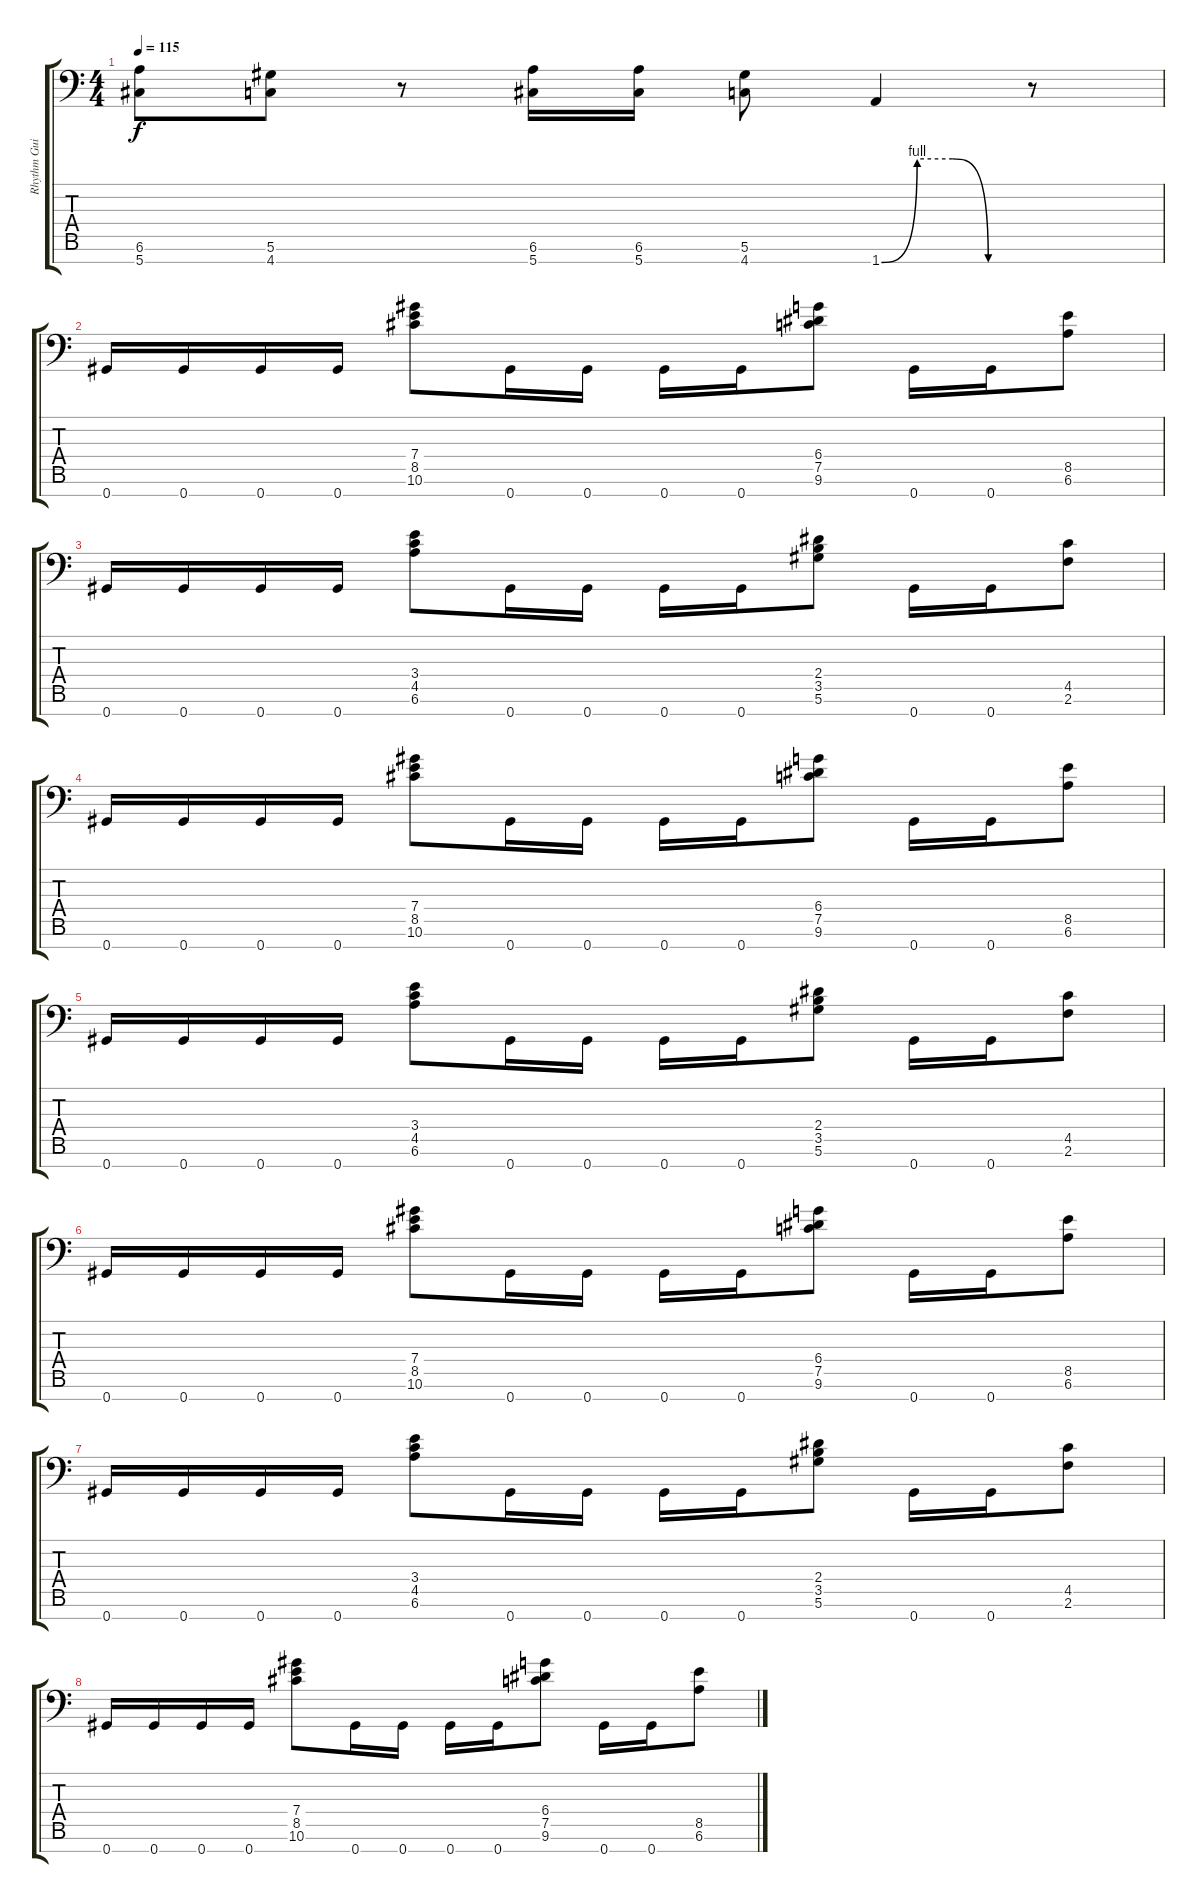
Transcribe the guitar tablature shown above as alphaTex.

\track ("Rhythm Guitar" "Rhythm Gui") {instrument distortionguitar}
\staff {score tabs}
\tuning (Eb4 Bb3 F3 Db3 Ab2 Eb2 Ab1) {hide}
\ts (4 4)
\tempo 115
\clef f4
\ks c
(6.6 5.7).8{dy f} (5.6 4.7).8 r.8 (6.6 5.7).16 (6.6 5.7).16 (5.6 4.7).8 1.7{be (custom 0 0 15 4 30 4 45 0 60 0)}.4 r.8 |
0.7.16 0.7.16 0.7.16 0.7.16 (7.4 8.5 10.6).8 0.7.16 0.7.16 0.7.16 0.7.16 (6.4 7.5 9.6).8 0.7.16 0.7.16 (8.5 6.6).8 |
0.7.16 0.7.16 0.7.16 0.7.16 (3.4 4.5 6.6).8 0.7.16 0.7.16 0.7.16 0.7.16 (2.4 3.5 5.6).8 0.7.16 0.7.16 (4.5 2.6).8 |
0.7.16 0.7.16 0.7.16 0.7.16 (7.4 8.5 10.6).8 0.7.16 0.7.16 0.7.16 0.7.16 (6.4 7.5 9.6).8 0.7.16 0.7.16 (8.5 6.6).8 |
0.7.16 0.7.16 0.7.16 0.7.16 (3.4 4.5 6.6).8 0.7.16 0.7.16 0.7.16 0.7.16 (2.4 3.5 5.6).8 0.7.16 0.7.16 (4.5 2.6).8 |
0.7.16 0.7.16 0.7.16 0.7.16 (7.4 8.5 10.6).8 0.7.16 0.7.16 0.7.16 0.7.16 (6.4 7.5 9.6).8 0.7.16 0.7.16 (8.5 6.6).8 |
0.7.16 0.7.16 0.7.16 0.7.16 (3.4 4.5 6.6).8 0.7.16 0.7.16 0.7.16 0.7.16 (2.4 3.5 5.6).8 0.7.16 0.7.16 (4.5 2.6).8 |
0.7.16 0.7.16 0.7.16 0.7.16 (7.4 8.5 10.6).8 0.7.16 0.7.16 0.7.16 0.7.16 (6.4 7.5 9.6).8 0.7.16 0.7.16 (8.5 6.6).8
